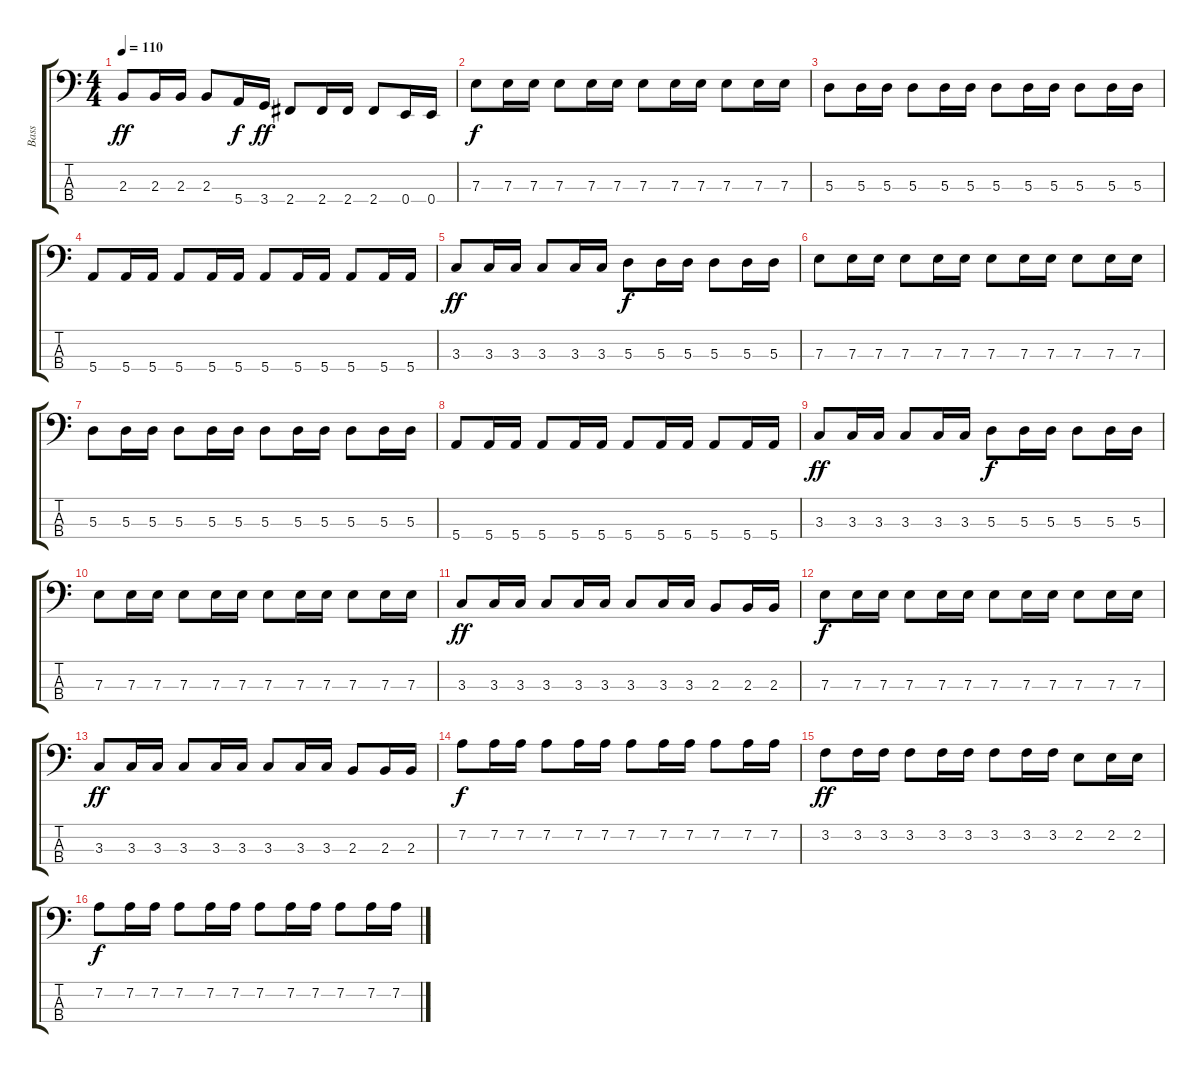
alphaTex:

\track ("Bass" "Bass") {instrument electricbassfinger}
\staff {score tabs}
\tuning (G2 D2 A1 E1) {hide}
\ts (4 4)
\tempo 110
\clef f4
\ks c
2.3.8{dy ff} 2.3.16 2.3.16 2.3.8 5.4.16{dy f} 3.4.16{dy ff} 2.4.8 2.4.16 2.4.16 2.4.8 0.4.16 0.4.16 |
7.3.8{dy f} 7.3.16 7.3.16 7.3.8 7.3.16 7.3.16 7.3.8 7.3.16 7.3.16 7.3.8 7.3.16 7.3.16 |
5.3.8 5.3.16 5.3.16 5.3.8 5.3.16 5.3.16 5.3.8 5.3.16 5.3.16 5.3.8 5.3.16 5.3.16 |
5.4.8 5.4.16 5.4.16 5.4.8 5.4.16 5.4.16 5.4.8 5.4.16 5.4.16 5.4.8 5.4.16 5.4.16 |
3.3.8{dy ff} 3.3.16 3.3.16 3.3.8 3.3.16 3.3.16 5.3.8{dy f} 5.3.16 5.3.16 5.3.8 5.3.16 5.3.16 |
7.3.8 7.3.16 7.3.16 7.3.8 7.3.16 7.3.16 7.3.8 7.3.16 7.3.16 7.3.8 7.3.16 7.3.16 |
5.3.8 5.3.16 5.3.16 5.3.8 5.3.16 5.3.16 5.3.8 5.3.16 5.3.16 5.3.8 5.3.16 5.3.16 |
5.4.8 5.4.16 5.4.16 5.4.8 5.4.16 5.4.16 5.4.8 5.4.16 5.4.16 5.4.8 5.4.16 5.4.16 |
3.3.8{dy ff} 3.3.16 3.3.16 3.3.8 3.3.16 3.3.16 5.3.8{dy f} 5.3.16 5.3.16 5.3.8 5.3.16 5.3.16 |
7.3.8 7.3.16 7.3.16 7.3.8 7.3.16 7.3.16 7.3.8 7.3.16 7.3.16 7.3.8 7.3.16 7.3.16 |
3.3.8{dy ff} 3.3.16 3.3.16 3.3.8 3.3.16 3.3.16 3.3.8 3.3.16 3.3.16 2.3.8 2.3.16 2.3.16 |
7.3.8{dy f} 7.3.16 7.3.16 7.3.8 7.3.16 7.3.16 7.3.8 7.3.16 7.3.16 7.3.8 7.3.16 7.3.16 |
3.3.8{dy ff} 3.3.16 3.3.16 3.3.8 3.3.16 3.3.16 3.3.8 3.3.16 3.3.16 2.3.8 2.3.16 2.3.16 |
7.2.8{dy f} 7.2.16 7.2.16 7.2.8 7.2.16 7.2.16 7.2.8 7.2.16 7.2.16 7.2.8 7.2.16 7.2.16 |
3.2.8{dy ff} 3.2.16 3.2.16 3.2.8 3.2.16 3.2.16 3.2.8 3.2.16 3.2.16 2.2.8 2.2.16 2.2.16 |
7.2.8{dy f} 7.2.16 7.2.16 7.2.8 7.2.16 7.2.16 7.2.8 7.2.16 7.2.16 7.2.8 7.2.16 7.2.16
